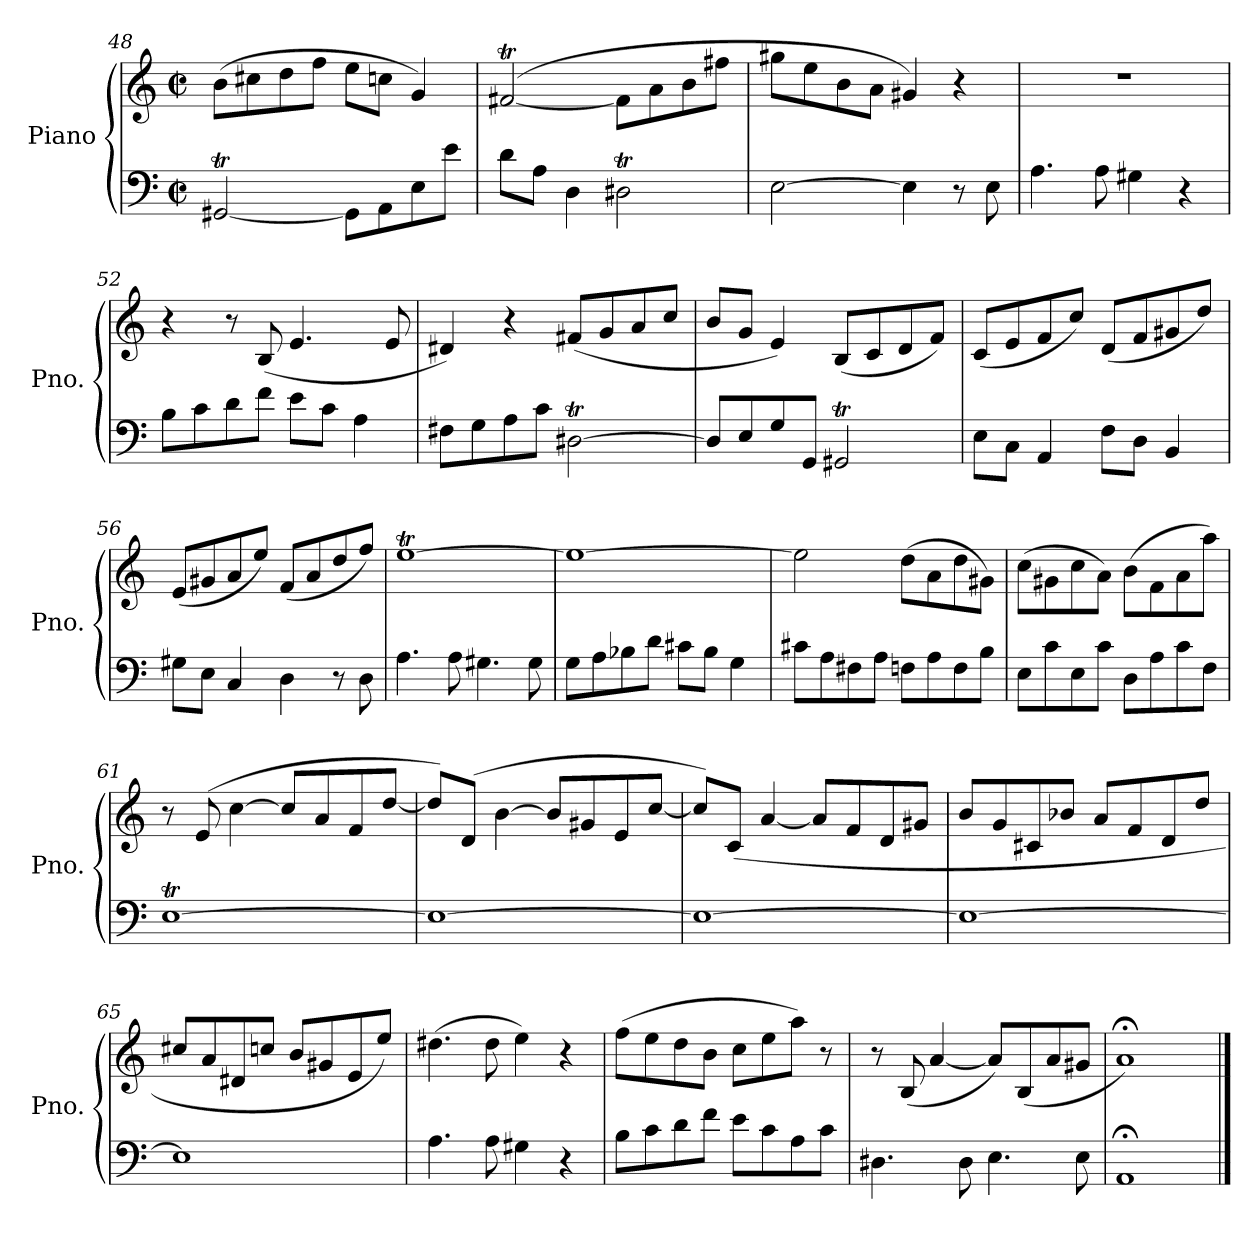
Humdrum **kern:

**kern	**kern
*part1	*part1
*staff2	*staff1
*I"Piano	*
*I'Pno.	*
*clefF4	*clefG2
*k[]	*k[]
*M2/2	*M2/2
*met(c|)	*met(c|)
=48	=48
[2GG#Xt/	(8b\L
.	8cc#X\
.	8dd\
.	8ff\J
8GG#\L]	8ee\L
8AA\	8ccn\J
8E\	4g/)
8e\J	.
=49	=49
8d\L	([2f#Xt/
8A\J	.
4D\	.
2D#Xt\	8f#\L]
.	8a\
.	8b\
.	8ff#X\J
=50	=50
[2E\	8gg#X\L
.	8ee\
.	8b\
.	8a\J
4E\]	4g#X/)
8r	4r
8E\	.
=51	=51
4.A\	1r
8A\	.
4G#X\	.
4r	.
!!LO:LB:g=z
=52	=52
8B\L	4r
8c\	.
8d\	8r
8f\J	(8B/
8e\L	4.e/
8c\J	.
4A\	.
.	8e/
=53	=53
8F#X\L	4d#X/)
8G\	.
8A\	4r
8c\J	.
[2D#Xt\	(8f#X/L
.	8g/
.	8a/
.	8cc/J
=54	=54
8D#/L]	8b/L
8E/	8g/J
8G/	4e/)
8GG/J	.
2GG#Xt/	(8B/L
.	8c/
.	8d/
.	8f/J)
=55	=55
8E\L	(8c/L
8C\J	8e/
4AA/	8f/
.	8cc/J)
8F\L	(8d/L
8D\J	8f/
4BB/	8g#X/
.	8dd/J)
=56	=56
8G#X\L	(8e/L
8E\J	8g#X/
4C/	8a/
.	8ee/J)
4D\	(8f/L
.	8a/
8r	8dd/
8D\	8ff/J)
=57	=57
4.A\	[1eet
8A\	.
4.G#X\	.
8G#\	.
!!LO:LB:g=z
=58	=58
8G\L	1ee_
8A\	.
8B-X\	.
8d\J	.
8c#X\L	.
8B-\J	.
4G\	.
=59	=59
8c#X\L	2ee\]
8A\	.
8F#X\	.
8A\J	.
8Fn\L	(8dd\L
8A\	8a\
8F\	8dd\
8B\J	8g#X\J)
=60	=60
8E\L	(8cc\L
8c\	8g#X\
8E\	8cc\
8c\J	8a\J)
8D\L	(8b\L
8A\	8f\
8c\	8a\
8F\J	8aa\J)
=61	=61
[1Et	8r
.	(8e/
.	[4cc\
.	8cc/L]
.	8a/
.	8f/
.	[8dd/J
=62	=62
1E_	8dd/L])
.	(8d/J
.	[4b\
.	8b/L]
.	8g#X/
.	8e/
.	[8cc/J
=63	=63
1E_	8cc/L])
.	(8c/J
.	[4a/
.	8a/L]
.	8f/
.	8d/
.	8g#X/J
!!LO:LB:g=z
=64	=64
1E_	8b/L
.	8g/
.	8c#X/
.	8b-X/J
.	8a/L
.	8f/
.	8d/
.	8dd/J
=65	=65
1E]	8cc#X/L
.	8a/
.	8d#X/
.	8ccn/J
.	8b/L
.	8g#X/
.	8e/
.	8ee/J)
=66	=66
4.A\	(4.dd#X\
8A\	8dd#\
4G#X\	4ee\)
4r	4r
=67	=67
8B\L	(8ff\L
8c\	8ee\
8d\	8dd\
8f\J	8b\J
8e\L	8cc\L
8c\	8ee\
8A\	8aa\J)
8c\J	8r
=68	=68
4.D#X\	8r
.	(8B/
.	[4a/
8D#\	.
4.E\	8a/L])
.	(8B/
.	8a/
8E\	8g#X/J
=69	=69
1AA;<	1a;<)
==	==
*-	*-
